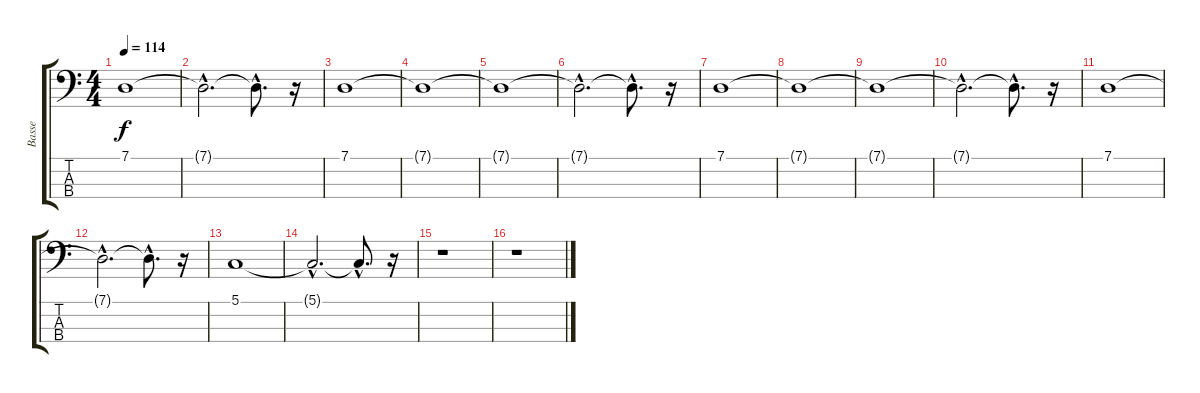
\track ("Basse" "Basse") {instrument electricbassfinger}
\staff {score tabs}
\tuning (G1 D1 A0 E0) {hide}
\ts (4 4)
\tempo 114
\clef f4
\ks c
7.1{t}.1{dy f} |
7.1{hac t}.2{d} 7.1{hac t}.8{d} r.16 |
7.1.1 |
7.1{t}.1 |
7.1{t}.1 |
7.1{hac t}.2{d} 7.1{hac t}.8{d} r.16 |
7.1.1 |
7.1{t}.1 |
7.1{t}.1 |
7.1{hac t}.2{d} 7.1{hac t}.8{d} r.16 |
7.1.1 |
7.1{hac t}.2{d} 7.1{hac t}.8{d} r.16 |
5.1.1 |
5.1{hac t}.2{d} 5.1{hac t}.8{d} r.16 |
r.1 |
r.1
